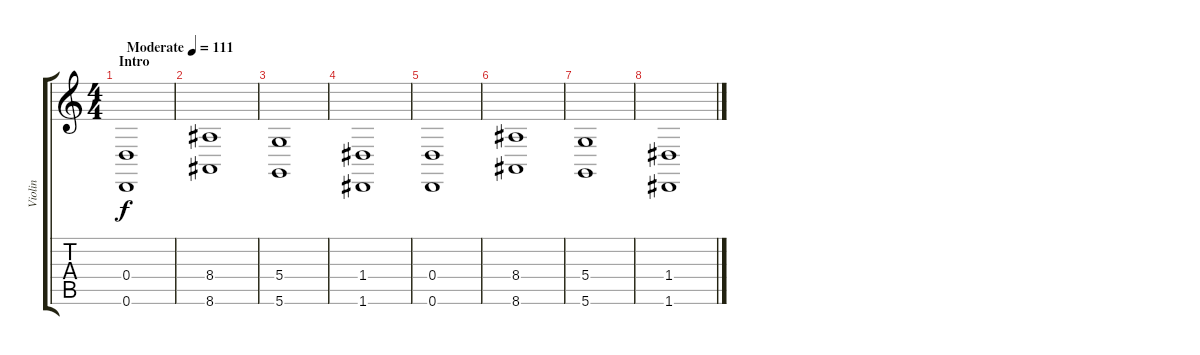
\track ("Violin" "Violin") {instrument violin}
\staff {score tabs}
\tuning (E4 B3 G3 D3 A2 D2) {hide}
\ts (4 4)
\section ("" "Intro")
\tempo (111 "Moderate")
\clef g2
\ks c
(0.4 0.6).1{dy f instrument violin} |
(8.4 8.6).1 |
(5.4 5.6).1 |
(1.4 1.6).1 |
(0.4 0.6).1 |
(8.4 8.6).1 |
(5.4 5.6).1 |
(1.4 1.6).1
